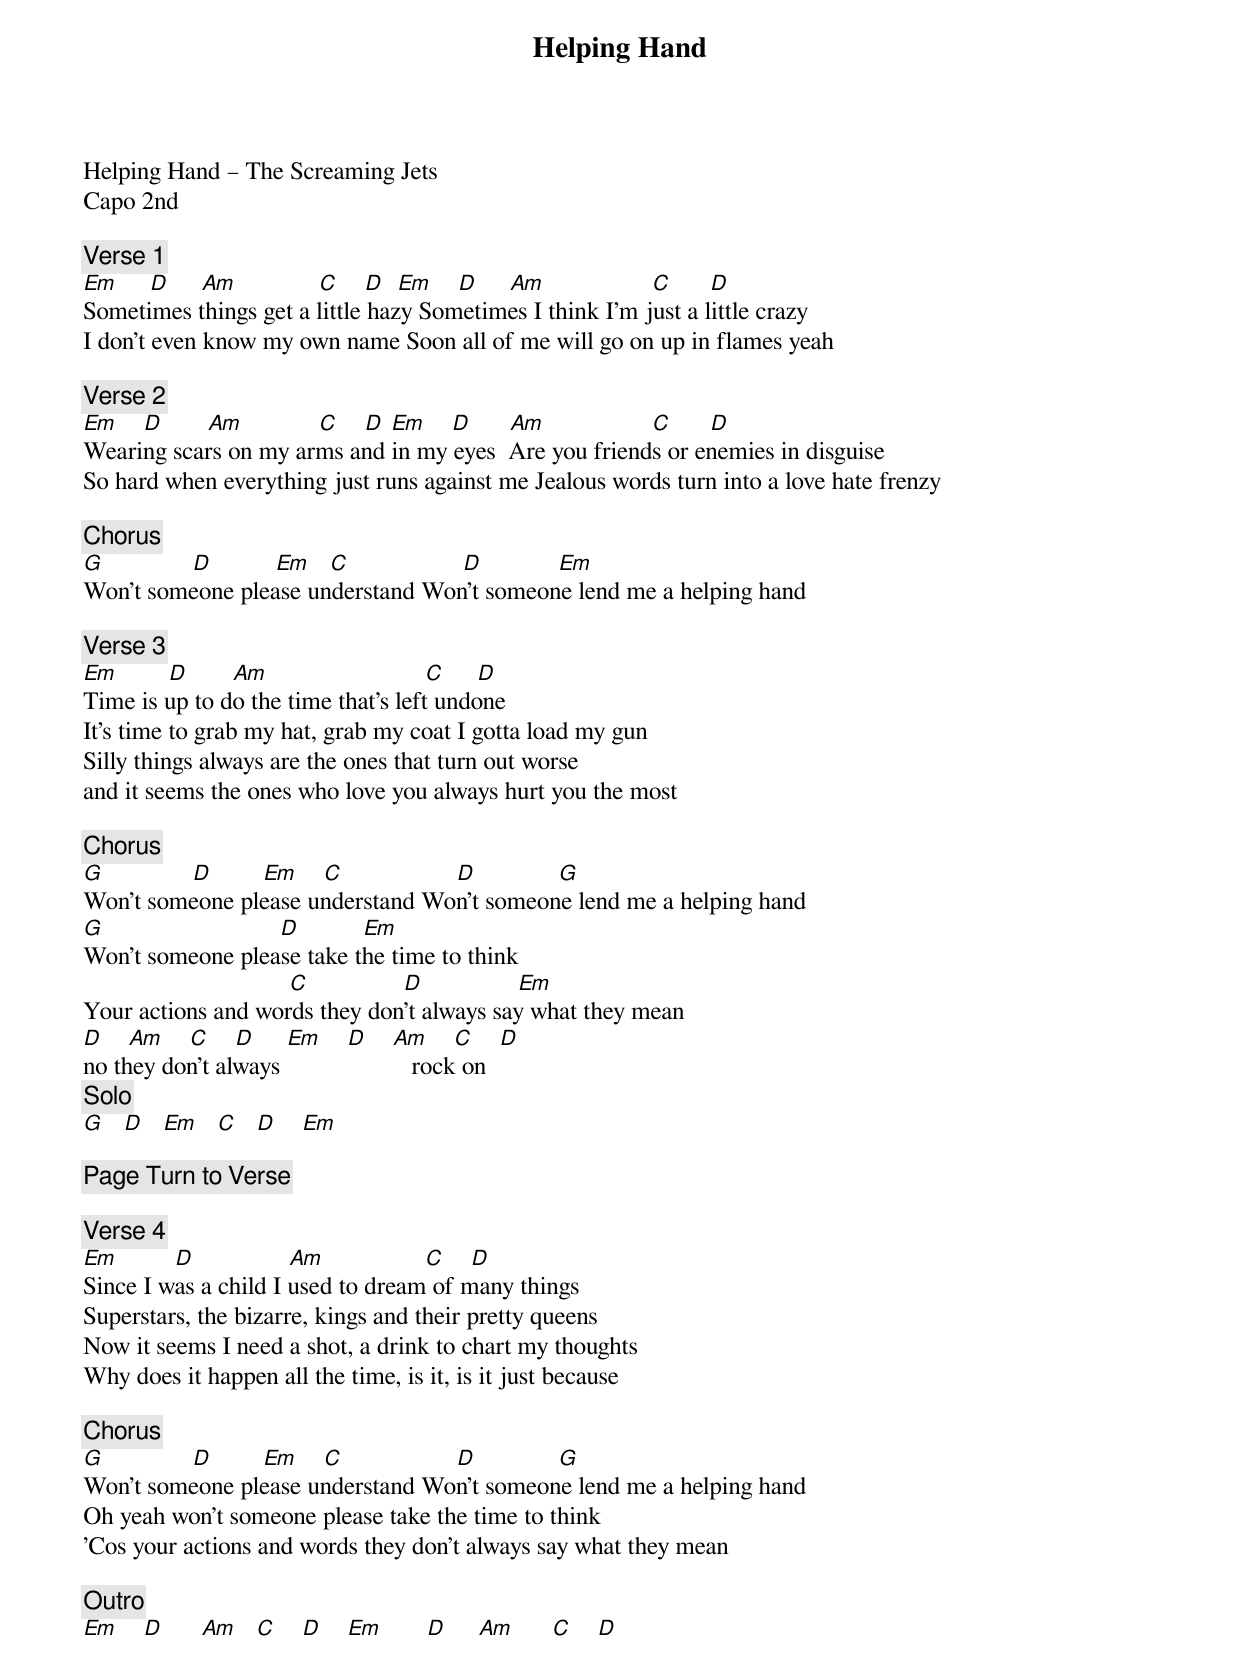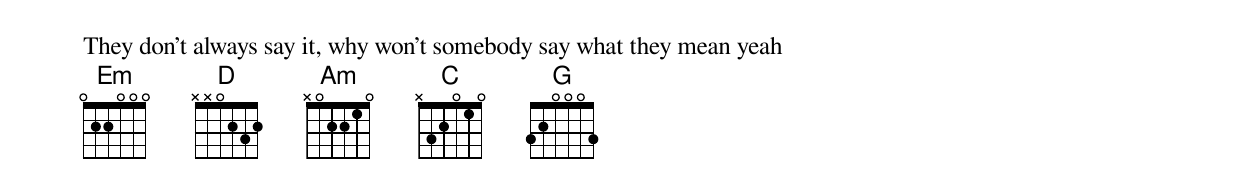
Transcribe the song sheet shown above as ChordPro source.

{title: Helping Hand}
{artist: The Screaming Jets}
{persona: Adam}
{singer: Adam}
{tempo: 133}
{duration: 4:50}
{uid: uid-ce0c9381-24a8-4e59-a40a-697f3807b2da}
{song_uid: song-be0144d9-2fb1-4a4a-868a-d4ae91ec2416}



Helping Hand – The Screaming Jets
Capo 2nd

{comment: Verse 1}
[Em]    	[D]    	[Am]           	 [C]    [D]		[Em]    [D]    	[Am]                 [C]      [D]
Sometimes things get a little hazy	Sometimes I think I'm just a little crazy
I don't even know my own name	Soon all of me will go on up in flames yeah

{comment: Verse 2}
[Em]    [D]    			[Am]            [C]    [D]	[Em]    [D]    		[Am]                 [C]      [D]
Wearing scars on my arms and in my eyes 	Are you friends or enemies in disguise
So hard when everything just runs against me	Jealous words turn into a love hate frenzy

{comment: Chorus}
[G]            		[D]        		[Em]			[C]                  [D]            [Em]
Won't someone please understand	Won't someone lend me a helping hand

{comment: Verse 3}
[Em]        [D]      	[Am]                 	       [C]    	[D]
Time is up to do the time that's left undone
It's time to grab my hat, grab my coat I gotta load my gun
Silly things always are the ones that turn out worse
and it seems the ones who love you always hurt you the most

{comment: Chorus}
[G]            		[D]        [Em]				[C]                  [D]            	[G]
Won't someone please understand	Won't someone lend me a helping hand
[G]                            [D]       			[Em]
Won't someone please take the time to think
                                 [C]             		[D]            		 [Em]
Your actions and words they don't always say what they mean
[D]    [Am]    [C]    [D]     [Em]    [D]    [Am]    [C]    [D]
no they don't always                     rock on
{comment: Solo}
[G]   [D]   [Em]   [C]   [D]    [Em]

{comment: Page Turn to Verse}

{comment: Verse 4}
[Em]         [D]              	[Am]              		[C]    [D]
Since I was a child I used to dream of many things
Superstars, the bizarre, kings and their pretty queens
Now it seems I need a shot, a drink to chart my thoughts
Why does it happen all the time, is it, is it just because

{comment: Chorus}
[G]            		[D]        [Em]				[C]                  [D]            	[G]
Won't someone please understand	Won't someone lend me a helping hand
Oh yeah won't someone please take the time to think
'Cos your actions and words they don't always say what they mean

{comment: Outro}
[Em]    [D]    		[Am]   [C]    [D]  		[Em]    			[D]    	[Am]      [C]    [D]
They don't always say it, why won't somebody say what they mean yeah
